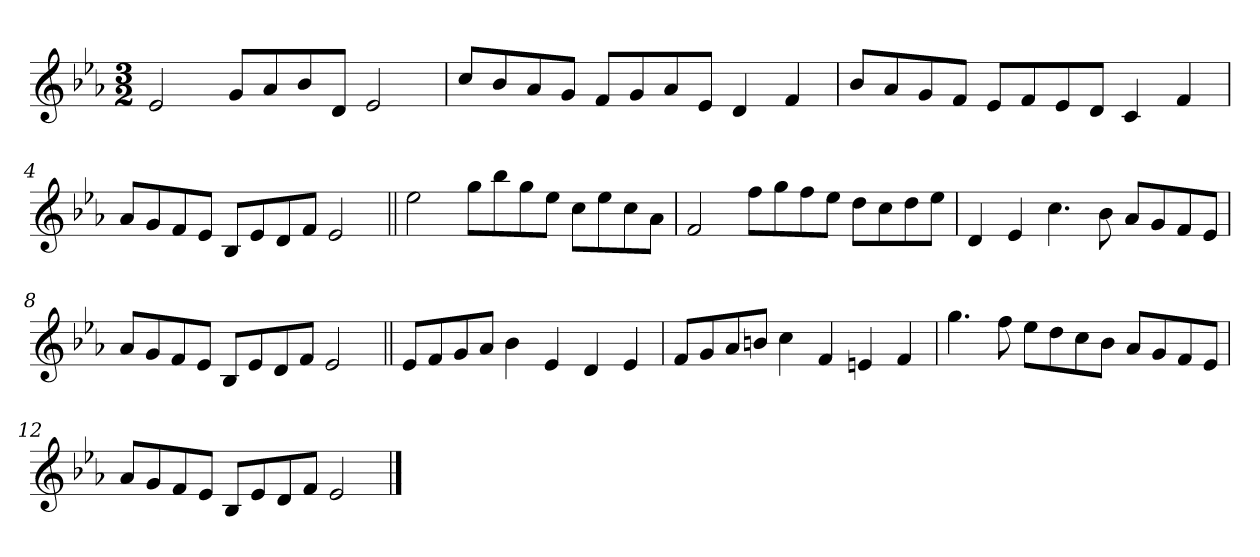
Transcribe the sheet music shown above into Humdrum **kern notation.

**kern
*part1
*staff1
*clefG2
*k[b-e-a-]
*E-:
*M3/2
*MM200
=1
2e-/
8g/L
8a-/
8b-/
8d/J
2e-/
=2
8cc/L
8b-/
8a-/
8g/J
8f/L
8g/
8a-/
8e-/J
4d/
4f/
=3
8b-/L
8a-/
8g/
8f/J
8e-/L
8f/
8e-/
8d/J
4c/
4f/
=4
8a-/L
8g/
8f/
8e-/J
8B-/L
8e-/
8d/
8f/J
2e-/
!!LO:LB:g=z
=5||
2ee-\
8gg\L
8bb-\
8gg\
8ee-\J
8cc\L
8ee-\
8cc\
8a-\J
=6
2f/
8ff\L
8gg\
8ff\
8ee-\J
8dd\L
8cc\
8dd\
8ee-\J
=7
4d/
4e-/
4.cc\
8b-\
8a-/L
8g/
8f/
8e-/J
=8
8a-/L
8g/
8f/
8e-/J
8B-/L
8e-/
8d/
8f/J
2e-/
!!LO:LB:g=z
=9||
8e-/L
8f/
8g/
8a-/J
4b-\
4e-/
4d/
4e-/
=10
8f/L
8g/
8a-/
8bn/J
4cc\
4f/
4en/
4f/
=11
4.gg\
8ff\
8ee-\L
8dd\
8cc\
8b-\J
8a-/L
8g/
8f/
8e-/J
=12
8a-/L
8g/
8f/
8e-/J
8B-/L
8e-/
8d/
8f/J
2e-/
==
*-
